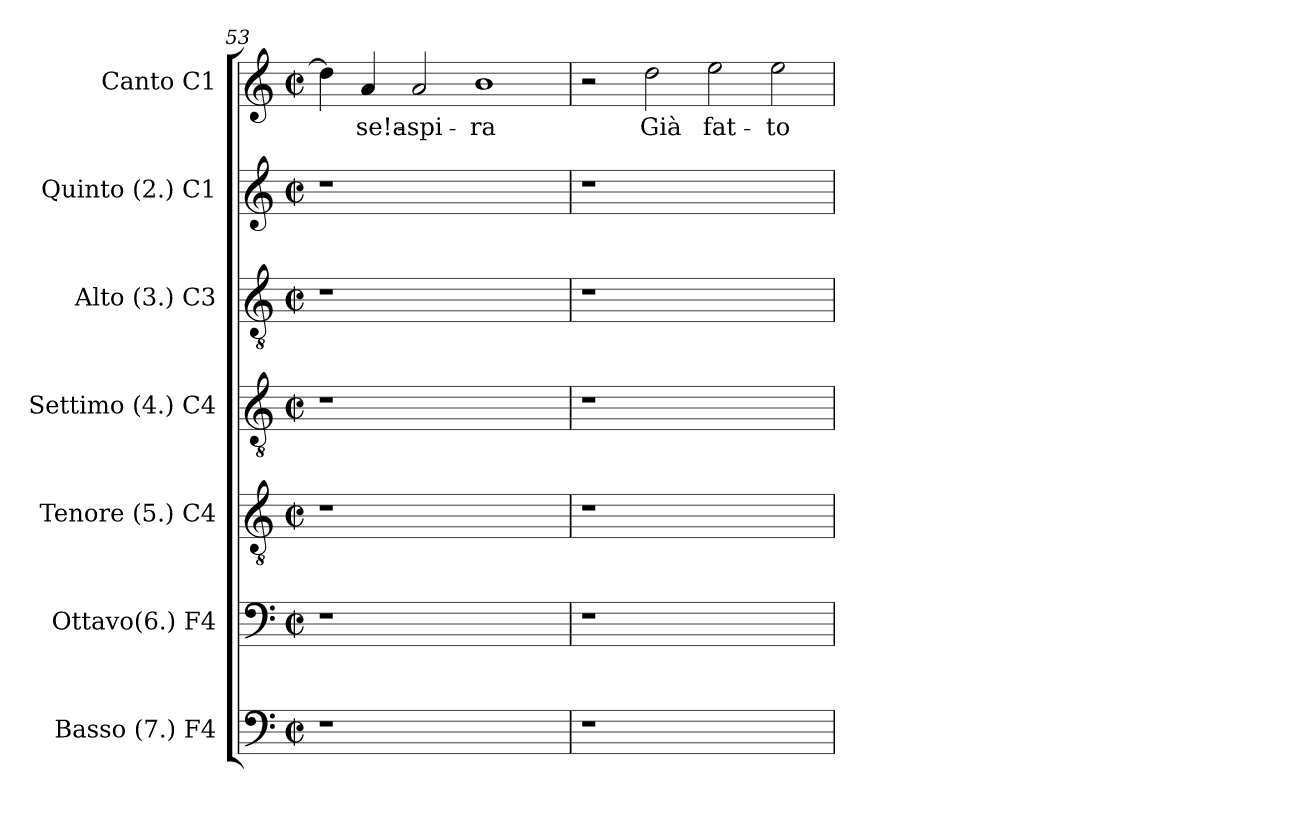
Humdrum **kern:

**kern	**kern	**kern	**kern	**kern	**kern	**kern	**text
*part7	*part6	*part5	*part4	*part3	*part2	*part1	*part1
*staff7	*staff6	*staff5	*staff4	*staff3	*staff2	*staff1	*staff1
*I"Basso (7.)  F4	*I"Ottavo(6.)  F4	*I"Tenore (5.)  C4	*I"Settimo (4.)  C4	*I"Alto (3.)  C3	*I"Quinto (2.)  C1	*I"Canto  C1	*
*	*	*I'T	*	*I'A	*	*I'C	*
*clefF4	*clefF4	*clefGv2	*clefGv2	*clefGv2	*clefG2	*clefG2	*
*k[]	*k[]	*k[]	*k[]	*k[]	*k[]	*k[]	*
*C:	*C:	*C:	*C:	*C:	*C:	*C:	*
*M2/2	*M2/2	*M2/2	*M2/2	*M2/2	*M2/2	*M2/2	*
*met(c|)	*met(c|)	*met(c|)	*met(c|)	*met(c|)	*met(c|)	*met(c|)	*
=53	=53	=53	=53	=53	=53	=53	=53
!	!	!	!	!	!	!	!LO:LY:b:cj
1r	1r	1r	1r	1r	1r	4dd\]	--
!	!	!	!	!	!	!	!LO:LY:b:cj
.	.	.	.	.	.	4a/	-se!a-
!	!	!	!	!	!	!	!LO:LY:b:cj
.	.	.	.	.	.	2a/	-spi-
!	!	!	!	!	!	!	!LO:LY:b:cj
1ryy	1ryy	1ryy	1ryy	1ryy	1ryy	1b	-ra
=54	=54	=54	=54	=54	=54	=54	=54
1r	1r	1r	1r	1r	1r	2r	.
!	!	!	!	!	!	!	!LO:LY:b:cj
.	.	.	.	.	.	2dd\	Già
!	!	!	!	!	!	!	!LO:LY:b:cj
1ryy	1ryy	1ryy	1ryy	1ryy	1ryy	2ee\	fat-
!	!	!	!	!	!	!	!LO:LY:b:cj
.	.	.	.	.	.	2ee\	-to
=	=	=	=	=	=	=	=
*-	*-	*-	*-	*-	*-	*-	*-
